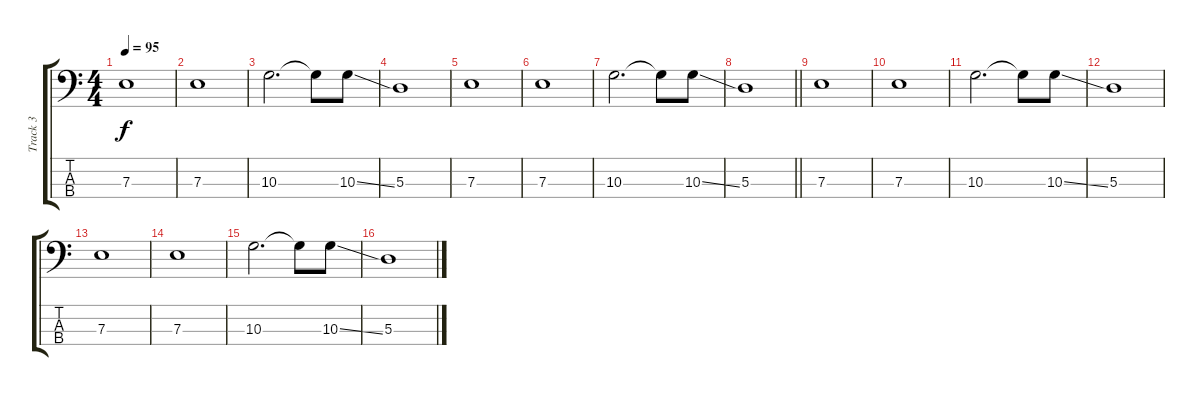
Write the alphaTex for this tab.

\track ("Track 3" "Track 3") {instrument electricbasspick}
\staff {score tabs}
\tuning (G2 D2 A1 E1) {hide}
\ts (4 4)
\tempo 95
\clef f4
\ks c
7.3.1{dy f instrument electricbasspick} |
7.3.1 |
10.3.2{d} 10.3{t}.8 10.3{ss}.8 |
5.3.1 |
7.3.1 |
7.3.1 |
10.3.2{d} 10.3{t}.8 10.3{ss}.8 |
\barLineRight lightlight
5.3.1 |
7.3.1 |
7.3.1 |
10.3.2{d} 10.3{t}.8 10.3{ss}.8 |
5.3.1 |
7.3.1 |
7.3.1 |
10.3.2{d} 10.3{t}.8 10.3{ss}.8 |
5.3.1
